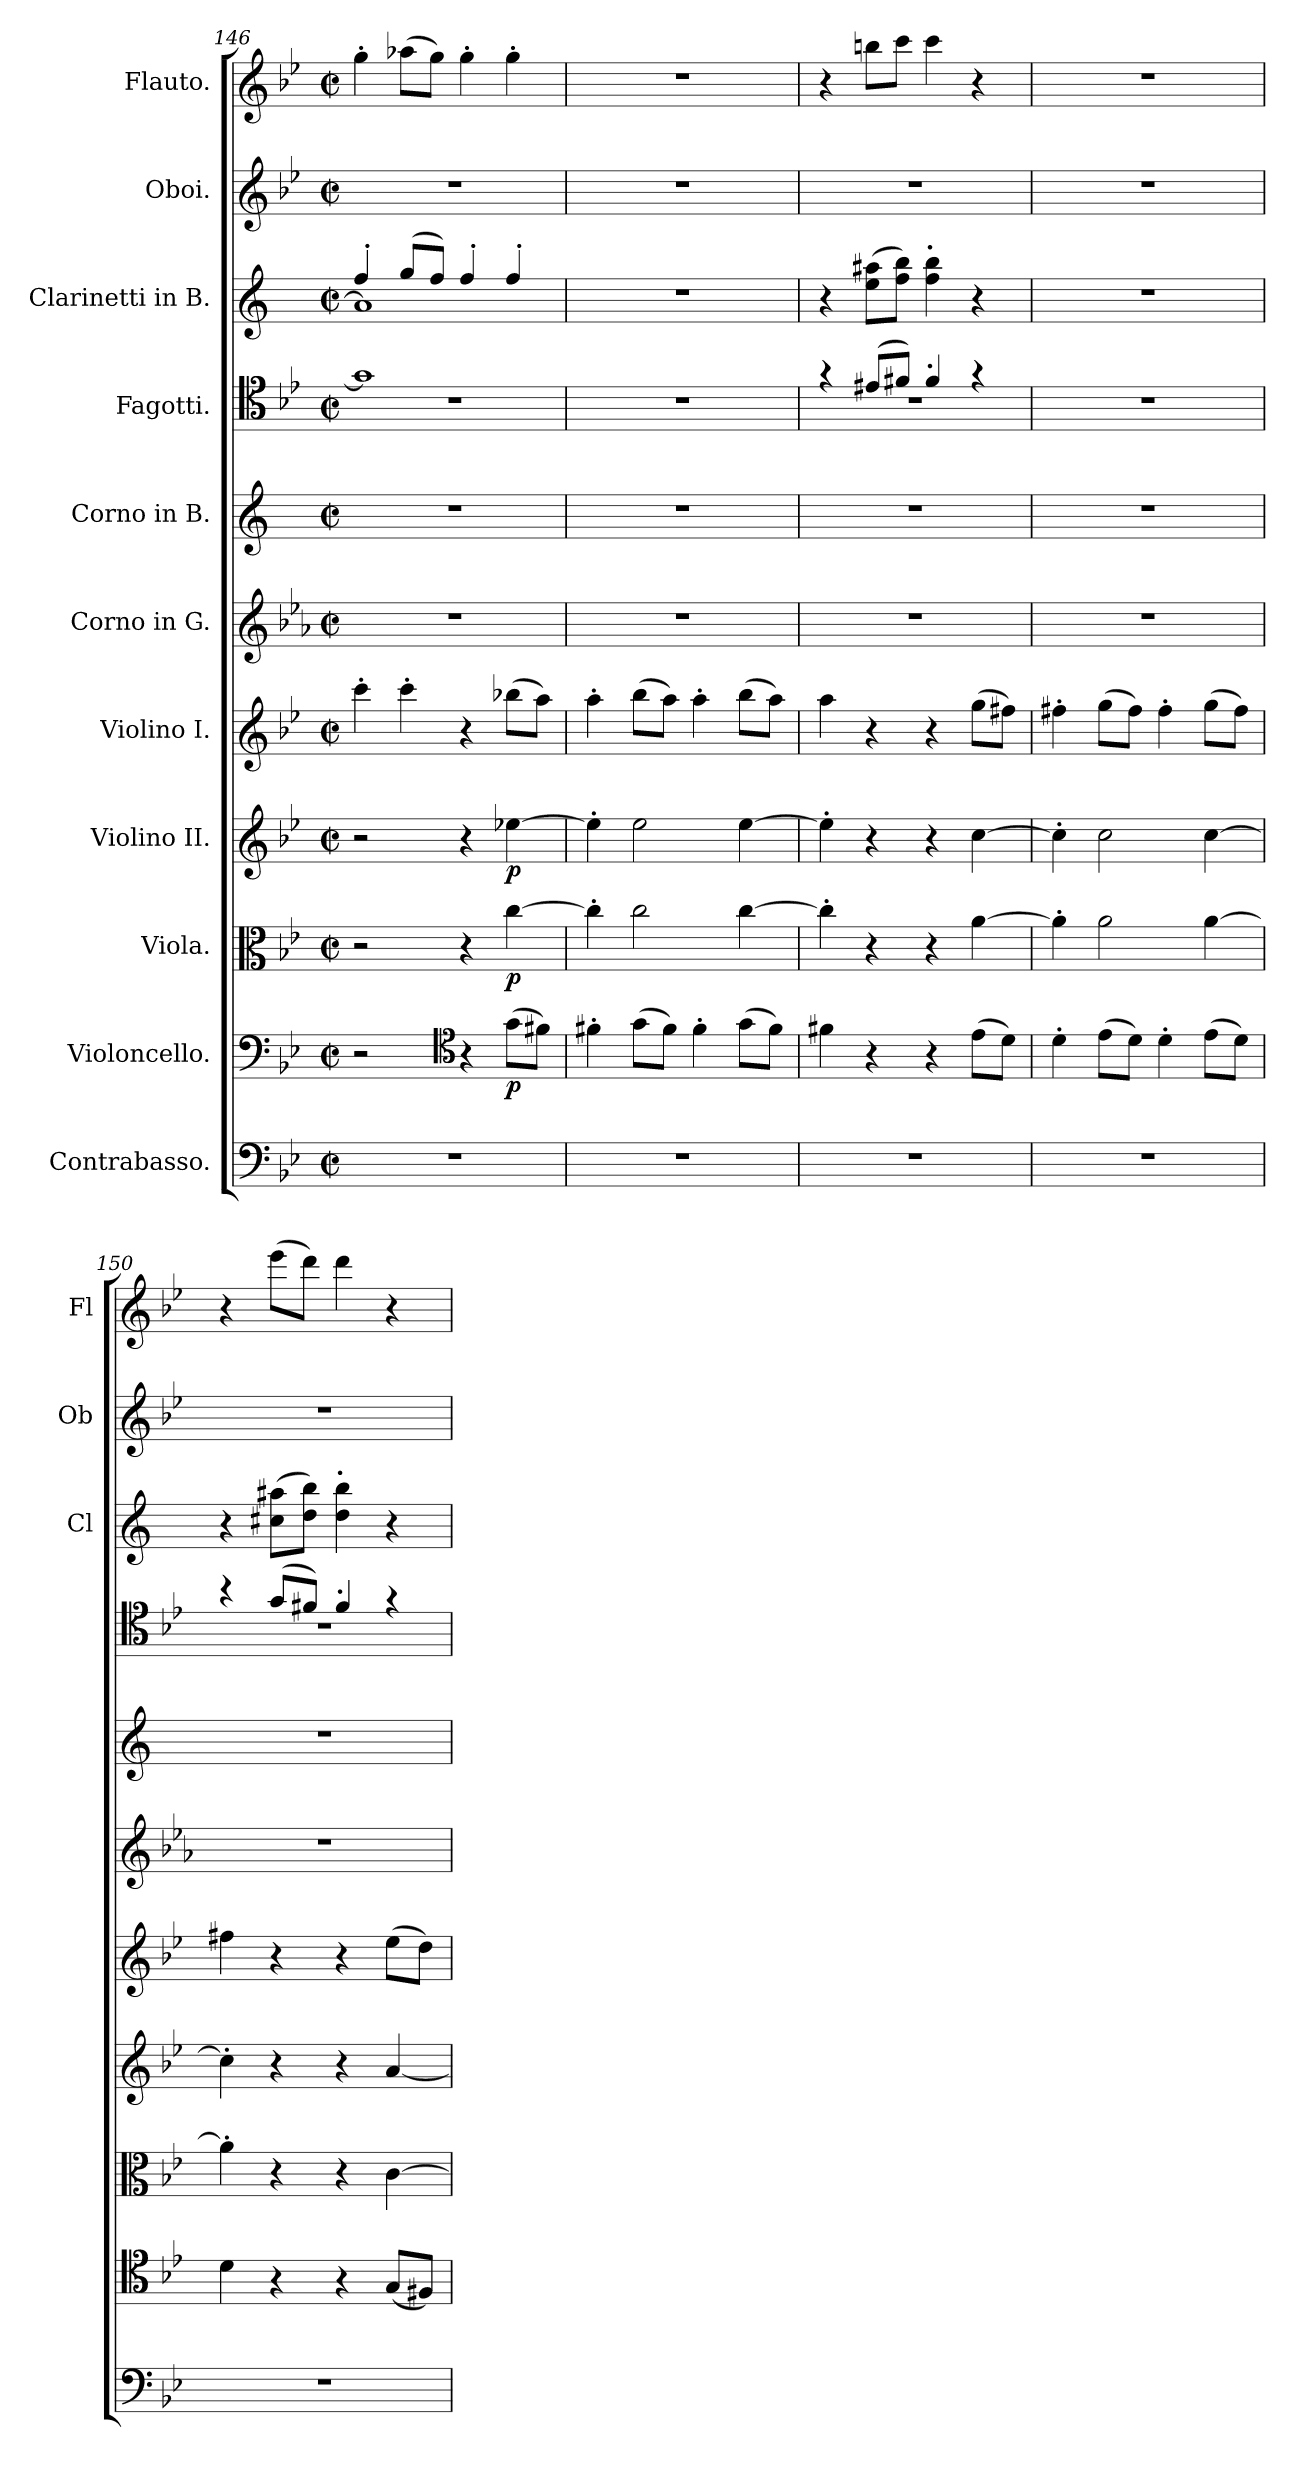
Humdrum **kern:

**kern	**kern	**dynam	**kern	**dynam	**kern	**dynam	**kern	**kern	**kern	**kern	**kern	**kern	**kern
*part11	*part10	*part10	*part9	*part9	*part8	*part8	*part7	*part6	*part5	*part4	*part3	*part2	*part1
*staff11	*staff10	*staff10	*staff9	*staff9	*staff8	*staff8	*staff7	*staff6	*staff5	*staff4	*staff3	*staff2	*staff1
*I"Contrabasso.	*I"Violoncello.	*	*I"Viola.	*	*I"Violino II.	*	*I"Violino I.	*I"Corno in G.	*I"Corno in B.	*I"Fagotti.	*I"Clarinetti in B.	*I"Oboi.	*I"Flauto.
*	*	*	*	*	*	*	*	*	*	*	*I'Cl	*I'Ob	*I'Fl
*clefF4	*clefF4	*	*clefC3	*	*clefG2	*	*clefG2	*clefG2	*clefG2	*clefC4	*clefG2	*clefG2	*clefG2
*ITrd7c12	*	*	*	*	*	*	*	*ITrd3c5	*ITrd1c2	*	*ITrd1c2	*	*
*k[b-e-]	*k[b-e-]	*	*k[b-e-]	*	*k[b-e-]	*	*k[b-e-]	*k[b-e-]	*k[b-e-]	*k[b-e-]	*k[b-e-]	*k[b-e-]	*k[b-e-]
*M2/2	*M2/2	*	*M2/2	*	*M2/2	*	*M2/2	*M2/2	*M2/2	*M2/2	*M2/2	*M2/2	*M2/2
*met(c|)	*met(c|)	*	*met(c|)	*	*met(c|)	*	*met(c|)	*met(c|)	*met(c|)	*met(c|)	*met(c|)	*met(c|)	*met(c|)
=146	=146	=146	=146	=146	=146	=146	=146	=146	=146	=146	=146	=146	=146
*	*	*	*	*	*	*	*	*	*	*^	*^	*	*
1r	2r	.	2r	.	2r	.	4ccc'\	1r	1r	1g]	1rc	4ee-'/	1g]	1r	4gg'\
.	.	.	.	.	.	.	4ccc'\	.	.	.	.	(>8ff/L	.	.	(>8aa-X\L
.	.	.	.	.	.	.	.	.	.	.	.	8ee-/J)	.	.	8gg\J)
*	*clefC4	*	*	*	*	*	*	*	*	*	*	*	*	*	*
.	4r	.	4r	.	4r	.	4r	.	.	.	.	4ee-'/	.	.	4gg'\
!	!	!LO:DY:b	!	!LO:DY:b	!	!LO:DY:b	!	!	!	!	!	!	!	!	!
.	(>8g\L	p	[4cc\	p	[4ee-X\	p	(>8bb-X\L	.	.	.	.	4ee-'/	.	.	4gg'\
.	8f#X\J)	.	.	.	.	.	8aa\J)	.	.	.	.	.	.	.	.
*	*	*	*	*	*	*	*	*	*	*v	*v	*	*	*	*
*	*	*	*	*	*	*	*	*	*	*	*v	*v	*	*
=147	=147	=147	=147	=147	=147	=147	=147	=147	=147	=147	=147	=147	=147
1r	4f#X'\	.	4cc'\]	.	4ee-'\]	.	4aa'\	1r	1r	1r	1r	1r	1r
.	(>8g\L	.	2cc\	.	2ee-\	.	(>8bb-\L	.	.	.	.	.	.
.	8f#\J)	.	.	.	.	.	8aa\J)	.	.	.	.	.	.
.	4f#'\	.	.	.	.	.	4aa'\	.	.	.	.	.	.
.	(>8g\L	.	[4cc\	.	[4ee-\	.	(>8bb-\L	.	.	.	.	.	.
.	8f#\J)	.	.	.	.	.	8aa\J)	.	.	.	.	.	.
=148	=148	=148	=148	=148	=148	=148	=148	=148	=148	=148	=148	=148	=148
*	*	*	*	*	*	*	*	*	*	*^	*	*	*
1r	4f#X\	.	4cc'\]	.	4ee-'\]	.	4aa\	1r	1r	4r	1rc	4r	1r	4r
.	4r	.	4r	.	4r	.	4r	.	.	(>8e#X/L	.	(>8dd\ 8gg#X\L	.	8bbn\L
.	.	.	.	.	.	.	.	.	.	8f#X/J)	.	8ee-\ 8aa\J)	.	8ccc\J
!	!	!	!	!	!	!	!	!	!	!	!	!LO:TX:a:B:t=.	!	!
!	!	!	!	!	!	!	!	!	!	!LO:TX:a:B:t=.	!	!	!	!
.	4r	.	4r	.	4r	.	4r	.	.	4f#/	.	4ee-\ 4aa\	.	4ccc\
.	(>8e-\L	.	[4a\	.	[4cc\	.	(>8gg\L	.	.	4r	.	4r	.	4r
.	8d\J)	.	.	.	.	.	8ff#X\J)	.	.	.	.	.	.	.
*	*	*	*	*	*	*	*	*	*	*v	*v	*	*	*
=149	=149	=149	=149	=149	=149	=149	=149	=149	=149	=149	=149	=149	=149
1r	4d'\	.	4a'\]	.	4cc'\]	.	4ff#X'\	1r	1r	1r	1r	1r	1r
.	(>8e-\L	.	2a\	.	2cc\	.	(>8gg\L	.	.	.	.	.	.
.	8d\J)	.	.	.	.	.	8ff#\J)	.	.	.	.	.	.
.	4d'\	.	.	.	.	.	4ff#'\	.	.	.	.	.	.
.	(>8e-\L	.	[4a\	.	[4cc\	.	(>8gg\L	.	.	.	.	.	.
.	8d\J)	.	.	.	.	.	8ff#\J)	.	.	.	.	.	.
=150	=150	=150	=150	=150	=150	=150	=150	=150	=150	=150	=150	=150	=150
*	*	*	*	*	*	*	*	*	*	*^	*	*	*
1r	4d\	.	4a'\]	.	4cc'\]	.	4ff#X\	1r	1r	4r	1rc	4r	1r	4r
.	4r	.	4r	.	4r	.	4r	.	.	(>8g/L	.	(>8bn\ 8gg#X\L	.	(>8eee-\L
.	.	.	.	.	.	.	.	.	.	8f#X/J)	.	8cc\ 8aa\J)	.	8ddd\J)
!	!	!	!	!	!	!	!	!	!	!	!	!LO:TX:a:B:t=.	!	!
!	!	!	!	!	!	!	!	!	!	!LO:TX:a:B:t=.	!	!	!	!
.	4r	.	4r	.	4r	.	4r	.	.	4f#/	.	4cc\ 4aa\	.	4ddd\
.	(<8G/L	.	[4c\	.	[4a/	.	(>8ee-\L	.	.	4r	.	4r	.	4r
.	8F#X/J)	.	.	.	.	.	8dd\J)	.	.	.	.	.	.	.
*	*	*	*	*	*	*	*	*	*	*v	*v	*	*	*
=	=	=	=	=	=	=	=	=	=	=	=	=	=
*-	*-	*-	*-	*-	*-	*-	*-	*-	*-	*-	*-	*-	*-
